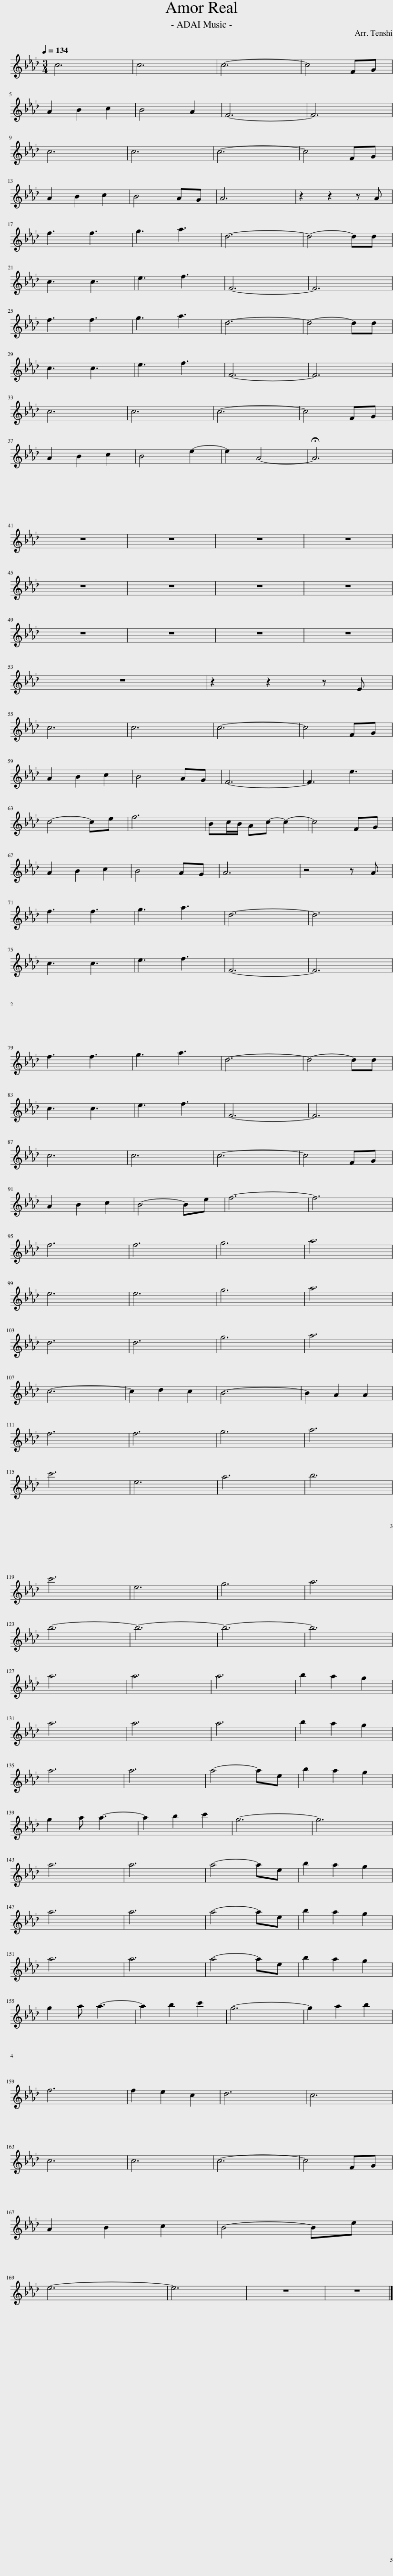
X:1
L:1/8
Q:1/4=134
M:3/4
I:linebreak $
K:Ab
V:1 treble
V:1
 c6 | c6 | c6- | c4 FG |$ A2 B2 c2 | %5
 B4 A2 | F6- | F6 |$ c6 | c6 | %10
 c6- | c4 FG |$ A2 B2 c2 | B4 AG | A6 | %15
 z2 z2 z A |$ f3 f3 | g3 a3 | d6- | d4- dd |$ %20
 c3 c3 | e3 f3 | F6- | F6 |$ f3 f3 | %25
 g3 a3 | d6- | d4- dd |$ c3 c3 | e3 f3 | %30
 F6- | F6 |$ c6 | c6 | c6- | %35
 c4 FG |$ A2 B2 c2 | B4 e2- | e2 A4- | A6 |$ %40
 z6 | z6 | z6 | z6 |$ z6 | %45
 z6 | z6 | z6 |$ z6 | z6 | %50
 z6 | z6 |$ z6 | z2 z2 z E |$ c6 | %55
 c6 | c6- | c4 FG |$ A2 B2 c2 | B4 AG | %60
 F6- | F3 e3 |$ c4- ce | f6 | Bc/B/ Ac- c2- | %65
 c4 FG |$ A2 B2 c2 | B4 AG | A6 | z4 z A |$ %70
 f3 f3 | g3 a3 | d6- | d6 |$ c3 c3 | %75
 e3 f3 | F6- | F6 |$ f3 f3 | g3 a3 | %80
 d6- | d4- dd |$ c3 c3 | e3 f3 | F6- | %85
 F6 |$ c6 | c6 | c6- | c4 FG |$ %90
 A2 B2 c2 | B4- Be | f6- | f6 |$ f6 | %95
 f6 | g6 | a6 |$ e6 | e6 | %100
 g6 | a6 |$ d6 | d6 | g6 | %105
 a6 |$ c6- | c2 d2 c2 | B6- | B2 A2 A2 |$ %110
 f6 | f6 | g6 | a6 |$ c'6 | %115
 e6 | a6 | b6 |$ c'6 | e6 | %120
 g6 | a6 |$ b6- | b6- | b6- | %125
 b6 |$ a6 | a6 | a6 | b2 a2 g2 |$ %130
 a6 | a6 | a6 | b2 a2 g2 |$ a6 | %135
 a6 | a4- ae | b2 a2 g2 |$ g2 a a3- | a2 b2 c'2 | %140
 g6- | g6 |$ a6 | a6 | a4- ae | %145
 b2 a2 g2 |$ a6 | a6 | a4- ae | b2 a2 g2 |$ %150
 a6 | a6 | a4- ae | b2 a2 g2 |$ g2 a a3- | %155
 a2 b2 c'2 | g6- | g2 a2 b2 |$ f6 | f2 e2 c2 | %160
 d6 | c6 |$ c6 | c6 | c6- | %165
 c4 FG |$ A2 B2 c2 | B4- Be |$ e6- | e6 | %170
 z6 | z6 |] %172
